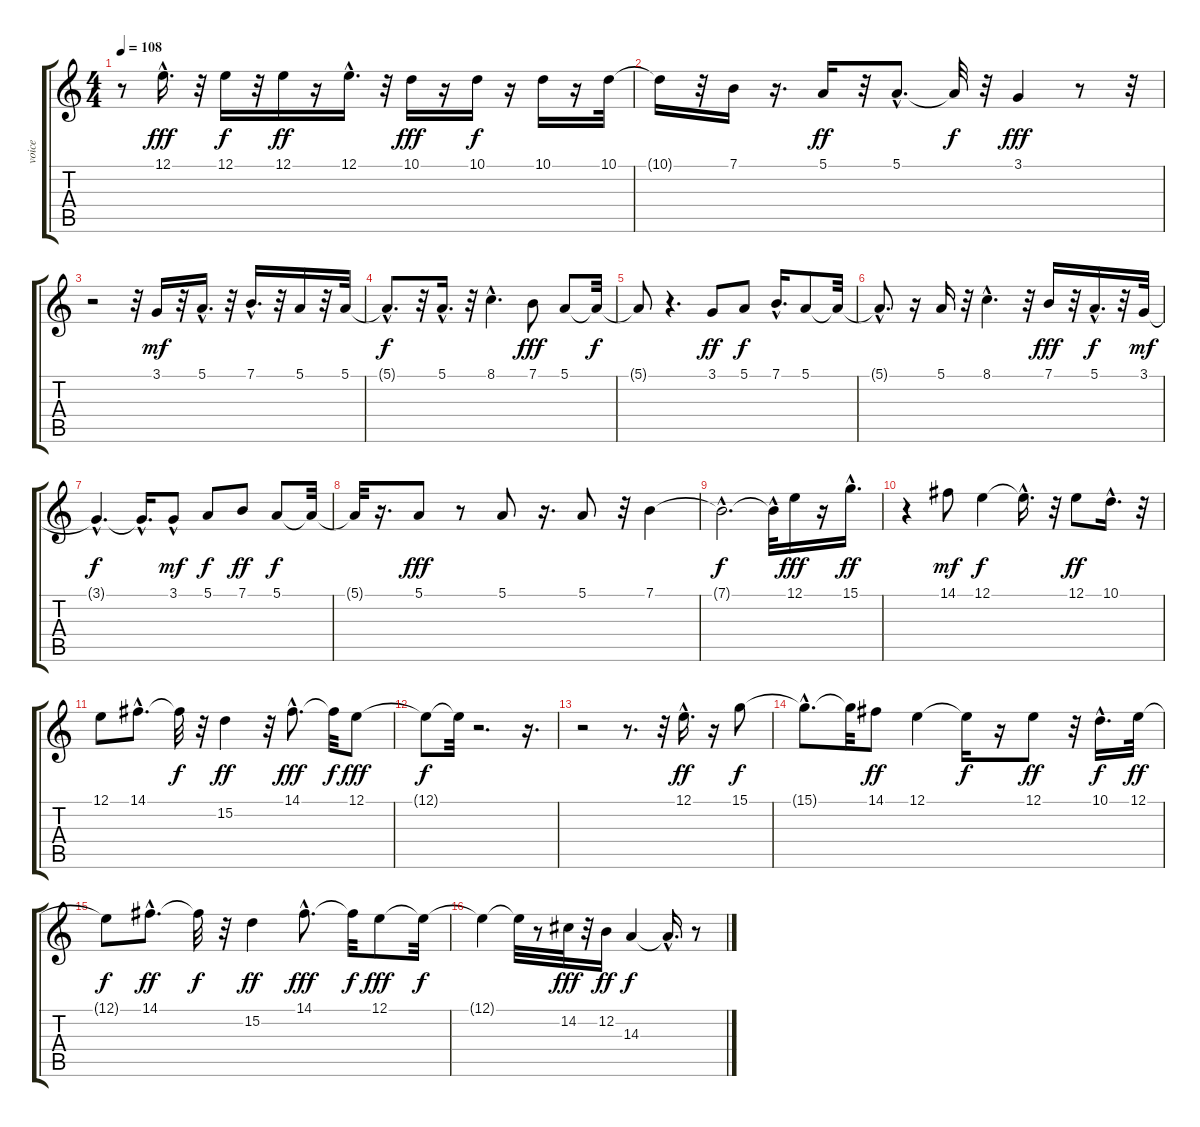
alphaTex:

\track ("voice" "voice") {instrument lead3calliope}
\staff {score tabs}
\tuning (E4 B3 G3 D3 A2 E2) {hide}
\ts (4 4)
\tempo 108
\clef g2
\ks c
r.8{dy f} 12.1{hac}.16{d dy fff instrument lead3calliope} r.32 12.1.16{dy f} r.32 12.1.16{dy ff} r.16 12.1{hac}.16{d} r.32 10.1.16{dy fff} r.16 10.1.16{dy f} r.16 10.1.16 r.16 10.1.32 |
10.1{t}.16 r.32 7.1.16 r.16{d} 5.1.16{dy ff} r.32 5.1{hac}.8{d} 5.1{t}.32{dy f} r.32 3.1.4{dy fff} r.8 r.32 |
r.2 r.32 3.1.16{dy mf instrument lead3calliope} r.32 5.1{hac}.16{d} r.32 7.1{hac}.16{d} r.32 5.1.16 r.32 5.1.32 |
5.1{hac t}.8{d dy f} r.32 5.1{hac}.16{d} r.32 8.1{hac}.4{d} 7.1.8{dy fff} 5.1.8 5.1{t}.32{dy f} |
5.1{t}.8 r.4{d} 3.1.8{dy ff} 5.1.8{dy f} 7.1{hac}.16{d} 5.1.8 5.1{t}.32 |
5.1{hac t}.8{d} r.16 5.1.16 r.32 8.1{hac}.4{d} r.32 7.1.16{dy fff} r.32 5.1{hac}.16{d dy f} r.32 3.1.32{dy mf} |
3.1{hac t}.4{d dy f} 3.1{hac t}.16{d} 3.1{hac}.8{dy mf} 5.1.8{dy f} 7.1.8{dy ff} 5.1.8{dy f} 5.1{t}.32 |
5.1{t}.32 r.16{d} 5.1.8{dy fff} r.8 5.1.8 r.16{d} 5.1.8 r.32 7.1.4 |
7.1{hac t}.2{d dy f} 7.1{hac t}.32 12.1.16{dy fff} r.16 15.1{hac}.16{d dy ff} |
r.4 14.1.8{dy mf instrument lead3calliope} 12.1.4{dy f} 12.1{hac t}.16{d} r.32 12.1.8{dy ff} 10.1{hac}.16{d} r.32 |
12.1.8 14.1{hac}.8{d} 14.1{t}.32{dy f} r.32 15.2.4{dy ff} r.32 14.1{hac}.8{d dy fff} 14.1{t}.32{dy f} 12.1.8{dy fff} |
12.1{t}.8{dy f} 12.1{t}.32 r.2{d} r.16{d} |
r.2 r.8{d} r.32 12.1{hac}.16{d dy ff instrument lead3calliope} r.16 15.1.8{dy f} |
15.1{hac t}.8{d} 15.1{t}.32 14.1.8{dy ff} 12.1.4 12.1{t}.16{dy f} r.16 12.1.8{dy ff} r.32 10.1{hac}.16{d dy f} 12.1.32{dy ff} |
12.1{t}.8{dy f} 14.1{hac}.8{d dy ff} 14.1{t}.32{dy f} r.32 15.2.4{dy ff} 14.1{hac}.8{d dy fff} 14.1{t}.32{dy f} 12.1.8{dy fff} 12.1{t}.32{dy f} |
12.1{t}.4 12.1{t}.32 r.8 14.2.32{dy fff} r.32 12.2.16{dy ff} 14.3.4{dy f} 14.3{hac t}.16{d} r.8
